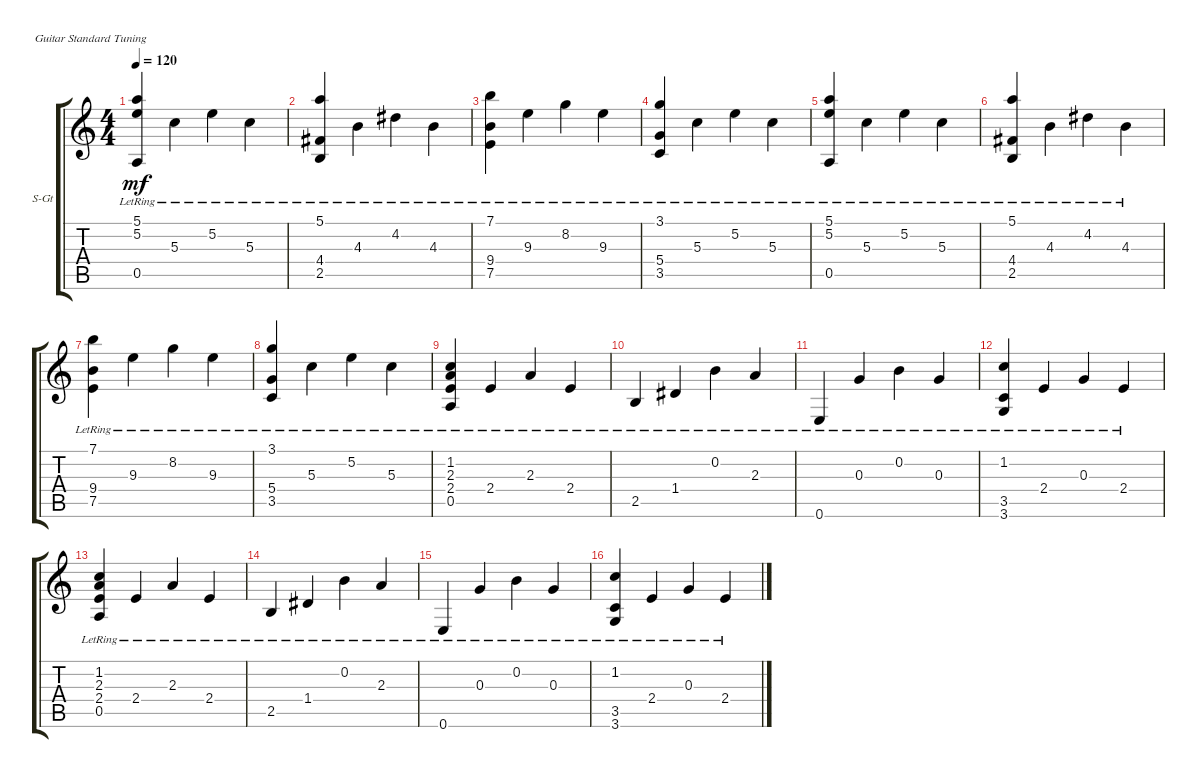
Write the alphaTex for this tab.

\defaultSystemsLayout 4
\bracketExtendMode groupsimilarinstruments
\firstSystemTrackNameOrientation horizontal
\otherSystemsTrackNameOrientation horizontal
\track ("Steel Guitar" "S-Gt") {instrument acousticguitarsteel}
\staff {score tabs}
\tuning (E4 B3 G3 D3 A2 E2)
\ts (4 4)
\tempo 120
\clef g2
\ks c
(0.5{lr} 5.1{lr} 5.2{lr}).4{dy mf} 5.3{lr}.4 5.2{lr}.4 5.3{lr}.4 |
(4.4{lr} 5.1{lr} 2.5{lr}).4 4.3{lr}.4 4.2{lr}.4 4.3{lr}.4 |
(7.1{lr} 7.5{lr} 9.4{lr}).4 9.3{lr}.4 8.2{lr}.4 9.3{lr}.4 |
(5.4{lr} 3.1{lr} 3.5{lr}).4 5.3{lr}.4 5.2{lr}.4 5.3{lr}.4 |
(0.5{lr} 5.1{lr} 5.2{lr}).4 5.3{lr}.4 5.2{lr}.4 5.3{lr}.4 |
(4.4{lr} 5.1{lr} 2.5{lr}).4 4.3{lr}.4 4.2{lr}.4 4.3{lr}.4 |
(7.1{lr} 7.5{lr} 9.4{lr}).4 9.3{lr}.4 8.2{lr}.4 9.3{lr}.4 |
(5.4{lr} 3.1{lr} 3.5{lr}).4 5.3{lr}.4 5.2{lr}.4 5.3{lr}.4 |
(0.5{lr} 1.2{lr} 2.3{lr} 2.4{lr}).4 2.4{lr}.4 2.3{lr}.4 2.4{lr}.4 |
2.5{lr}.4 1.4{lr}.4 0.2{lr}.4 2.3{lr}.4 |
0.6{lr}.4 0.3{lr}.4 0.2{lr}.4 0.3{lr}.4 |
(3.6{lr} 1.2{lr} 3.5{lr}).4 2.4{lr}.4 0.3{lr}.4 2.4{lr}.4 |
(0.5{lr} 1.2{lr} 2.3{lr} 2.4{lr}).4 2.4{lr}.4 2.3{lr}.4 2.4{lr}.4 |
2.5{lr}.4 1.4{lr}.4 0.2{lr}.4 2.3{lr}.4 |
0.6{lr}.4 0.3{lr}.4 0.2{lr}.4 0.3{lr}.4 |
(3.6{lr} 1.2{lr} 3.5{lr}).4 2.4{lr}.4 0.3{lr}.4 2.4{lr}.4
